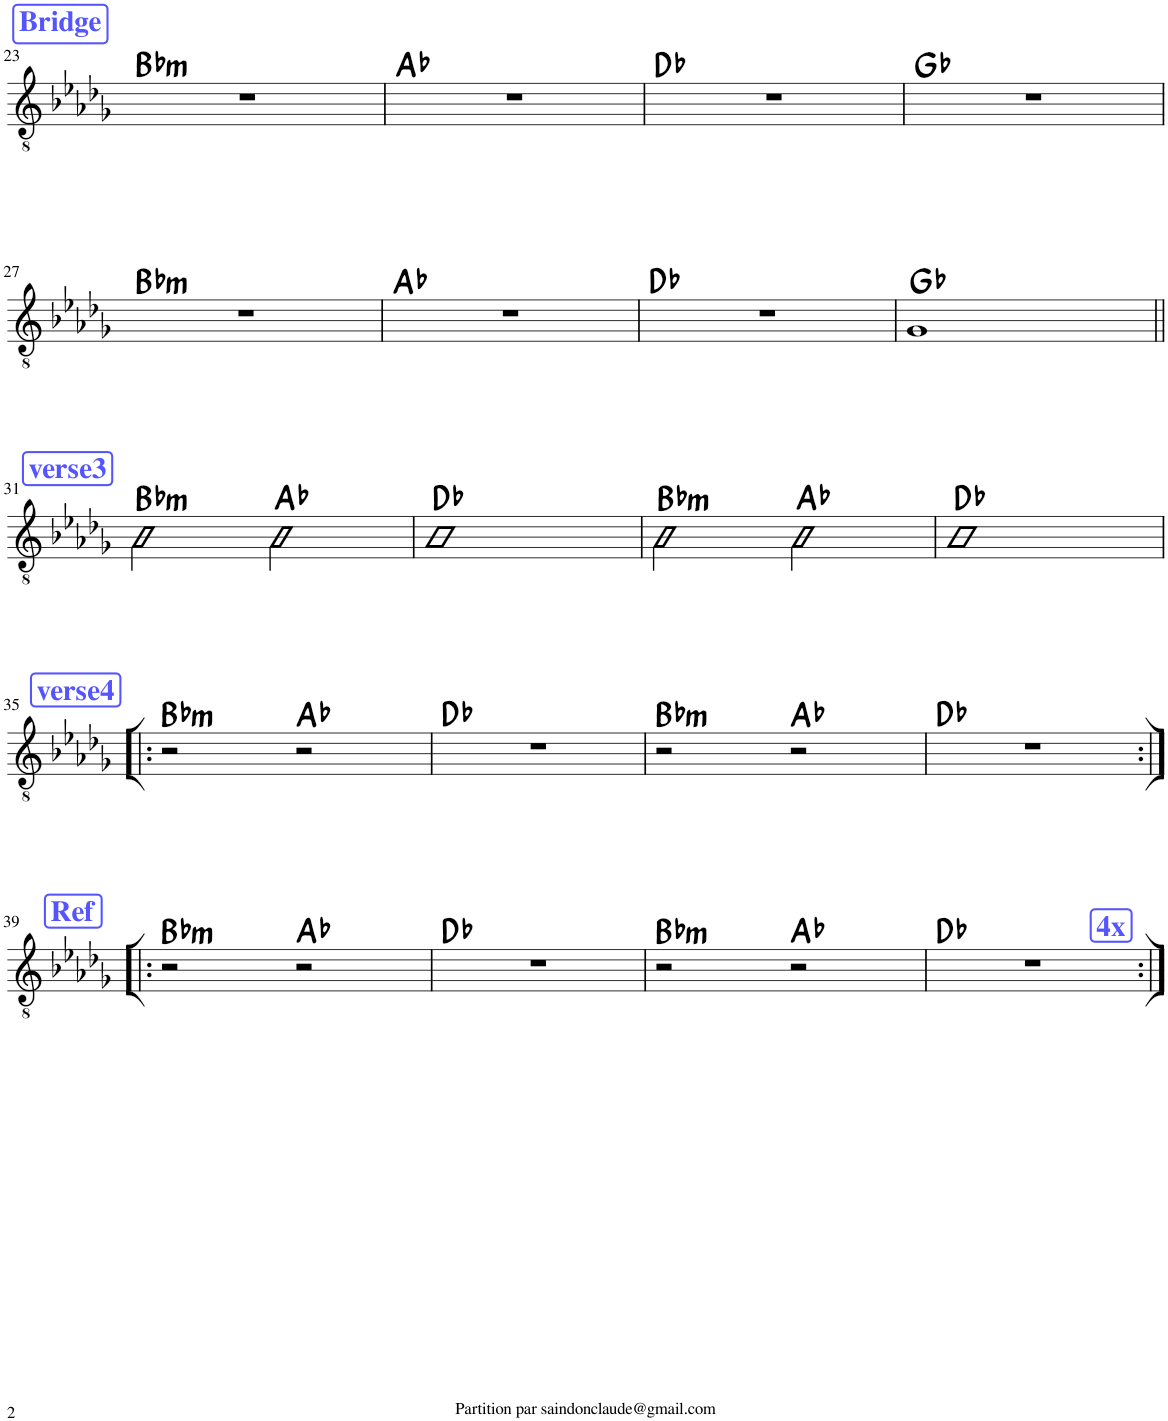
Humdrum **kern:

**kern	**harte
*part1	*part1
*staff1	*
*I"Classical Guitar	*
*I'Guit.	*
!!LO:PB:g=z
*clefGv2	*
*k[b-e-a-d-g-]	*
*M4/4	*
!!LO:REH:place=s1:a:B:cj:color=#5555FF:fs=14:t=Bridge
=23	=23
!	!LO:H:kt=m
1r	Bb:min
=24	=24
1r	Ab:maj
=25	=25
1r	Db:maj
=26	=26
1r	Gb:maj
!!LO:LB:g=z
=27	=27
!	!LO:H:kt=m
1r	Bb:min
=28	=28
1r	Ab:maj
=29	=29
1r	Db:maj
=30	=30
1G-	Gb:maj
!!LO:LB:g=z
!!LO:REH:place=s1:a:B:cj:color=#5555FF:fs=14:t=verse3
=31||	=31||
!	!LO:H:kt=m
2BB-\	Bb:min
2AA-\	Ab:maj
=32	=32
1D-	Db:maj
=33	=33
!	!LO:H:kt=m
2BB-\	Bb:min
2AA-\	Ab:maj
=34	=34
1D-	Db:maj
!!LO:LB:g=z
!!LO:REH:place=s1:a:B:cj:color=#5555FF:fs=14:t=verse4
=35!|:	=35!|:
!	!LO:H:kt=m
2r	Bb:min
2r	Ab:maj
=36	=36
1r	Db:maj
=37	=37
!	!LO:H:kt=m
2r	Bb:min
2r	Ab:maj
=38	=38
1r	Db:maj
!!LO:LB:g=z
!!LO:REH:place=s1:a:B:cj:color=#5555FF:fs=14:t=Ref
=39:|!|:	=39:|!|:
!	!LO:H:kt=m
2r	Bb:min
2r	Ab:maj
=40	=40
1r	Db:maj
=41	=41
!	!LO:H:kt=m
2r	Bb:min
2r	Ab:maj
!!LO:REH:place=s1:a:B:cj:color=#5555FF:fs=14:t=4x
=42	=42
1r	Db:maj
=:|!	=:|!
*-	*-
